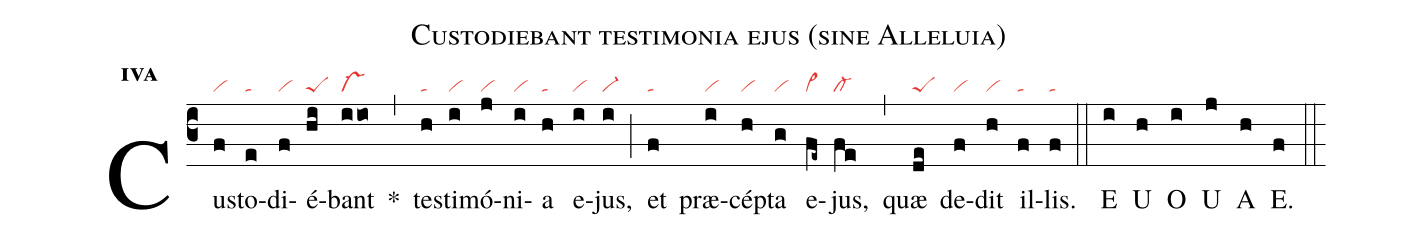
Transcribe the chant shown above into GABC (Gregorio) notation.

name:Custodiebant testimonia ejus (sine Alleluia);
office-part:an;
mode:4a;
nabc-lines:1;
%%
initial-style: 1;
name: Custodiebant testimonia ejus;
mode: 4;
office-part: Antiphona;
annotation: Ant.;
annotation: iv a;
nabc-lines: 1;
%%
(c3) Cus(f|vi)to(e|ta)di(f|vi)é(hi|peS)bant(iio|vs-) <sp>*</sp>(,) tes(h|ta)ti(i|vi)mó(j|vi)ni(i|vi)a(h|ta) e(i|vi)jus,(i|vi-) (;) et(f|ta) præ(i|vi)cép(h|vi)ta(g|vi) e(fe~|vi>)jus,(fe|cl-) (,) quæ(de|peS) de(f|vi)dit(h|vi) il(f|ta)lis.(f|ta) (::)
<eu>E(i) U(h) O(i) U(j) A(h) E.(f) </eu>(::)
